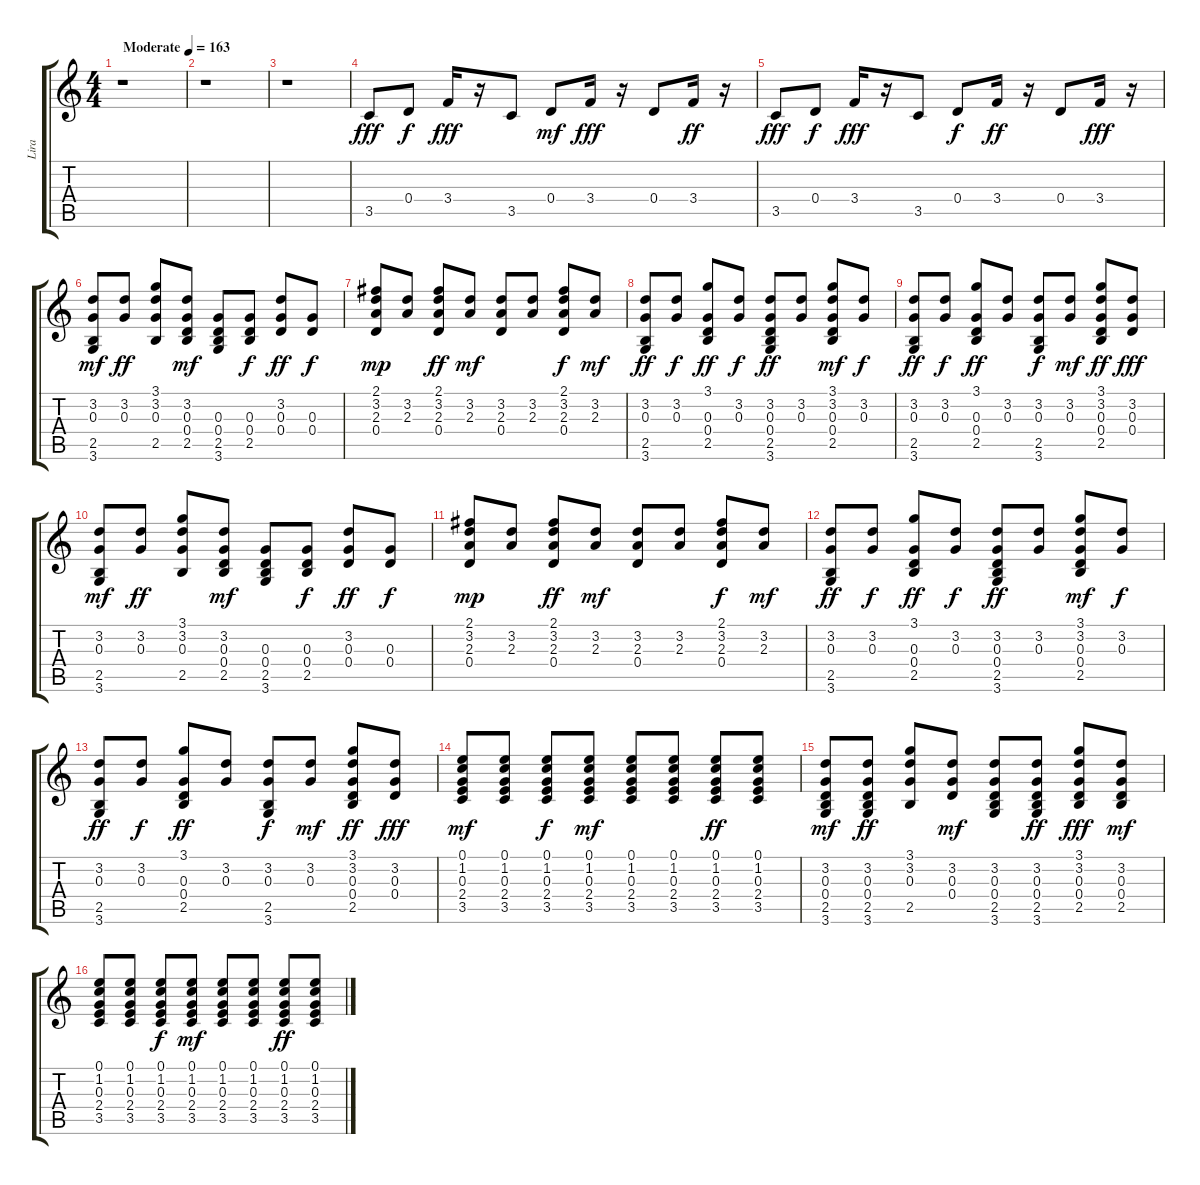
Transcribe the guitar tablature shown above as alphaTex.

\track ("Lira" "Lira") {instrument acousticguitarsteel}
\staff {score tabs}
\tuning (E4 B3 G3 D3 A2 E2) {hide}
\ts (4 4)
\tempo (163 "Moderate")
\clef g2
\ks c
r.1{dy fff instrument acousticguitarsteel} |
r.1 |
r.1 |
3.5.8{volume 10 instrument acousticguitarsteel} 0.4.8{dy f} 3.4.16{dy fff} r.16 3.5.8 0.4.8{dy mf} 3.4.16{dy fff} r.16 0.4.8 3.4.16{dy ff} r.16 |
3.5.8{dy fff} 0.4.8{dy f} 3.4.16{dy fff} r.16 3.5.8 0.4.8{dy f} 3.4.16{dy ff} r.16 0.4.8 3.4.16{dy fff} r.16 |
(3.2 0.3 2.5 3.6).8{dy mf} (3.2 0.3).8{dy ff} (3.1 3.2 0.3 2.5).8 (3.2 0.3 0.4 2.5).8{dy mf} (0.3 0.4 2.5 3.6).8 (0.3 0.4 2.5).8{dy f} (3.2 0.3 0.4).8{dy ff} (0.3 0.4).8{dy f} |
(2.1 3.2 2.3 0.4).8{dy mp} (3.2 2.3).8 (2.1 3.2 2.3 0.4).8{dy ff} (3.2 2.3).8{dy mf} (3.2 2.3 0.4).8 (3.2 2.3).8 (2.1 3.2 2.3 0.4).8{dy f} (3.2 2.3).8{dy mf} |
(3.2 0.3 2.5 3.6).8{dy ff} (3.2 0.3).8{dy f} (3.1 0.3 0.4 2.5).8{dy ff} (3.2 0.3).8{dy f} (3.2 0.3 0.4 2.5 3.6).8{dy ff} (3.2 0.3).8 (3.1 3.2 0.3 0.4 2.5).8{dy mf} (3.2 0.3).8{dy f} |
(3.2 0.3 2.5 3.6).8{dy ff} (3.2 0.3).8{dy f} (3.1 0.3 0.4 2.5).8{dy ff} (3.2 0.3).8 (3.2 0.3 2.5 3.6).8{dy f} (3.2 0.3).8{dy mf} (3.1 3.2 0.3 0.4 2.5).8{dy ff} (3.2 0.3 0.4).8{dy fff} |
(3.2 0.3 2.5 3.6).8{dy mf} (3.2 0.3).8{dy ff} (3.1 3.2 0.3 2.5).8 (3.2 0.3 0.4 2.5).8{dy mf} (0.3 0.4 2.5 3.6).8 (0.3 0.4 2.5).8{dy f} (3.2 0.3 0.4).8{dy ff} (0.3 0.4).8{dy f} |
(2.1 3.2 2.3 0.4).8{dy mp} (3.2 2.3).8 (2.1 3.2 2.3 0.4).8{dy ff} (3.2 2.3).8{dy mf} (3.2 2.3 0.4).8 (3.2 2.3).8 (2.1 3.2 2.3 0.4).8{dy f} (3.2 2.3).8{dy mf} |
(3.2 0.3 2.5 3.6).8{dy ff} (3.2 0.3).8{dy f} (3.1 0.3 0.4 2.5).8{dy ff} (3.2 0.3).8{dy f} (3.2 0.3 0.4 2.5 3.6).8{dy ff} (3.2 0.3).8 (3.1 3.2 0.3 0.4 2.5).8{dy mf} (3.2 0.3).8{dy f} |
(3.2 0.3 2.5 3.6).8{dy ff} (3.2 0.3).8{dy f} (3.1 0.3 0.4 2.5).8{dy ff} (3.2 0.3).8 (3.2 0.3 2.5 3.6).8{dy f} (3.2 0.3).8{dy mf} (3.1 3.2 0.3 0.4 2.5).8{dy ff} (3.2 0.3 0.4).8{dy fff} |
(0.1 1.2 0.3 2.4 3.5).8{dy mf} (0.1 1.2 0.3 2.4 3.5).8 (0.1 1.2 0.3 2.4 3.5).8{dy f} (0.1 1.2 0.3 2.4 3.5).8{dy mf} (0.1 1.2 0.3 2.4 3.5).8 (0.1 1.2 0.3 2.4 3.5).8 (0.1 1.2 0.3 2.4 3.5).8{dy ff} (0.1 1.2 0.3 2.4 3.5).8 |
(3.2 0.3 0.4 2.5 3.6).8{dy mf} (3.2 0.3 0.4 2.5 3.6).8{dy ff} (3.1 3.2 0.3 2.5).8 (3.2 0.3 0.4).8{dy mf} (3.2 0.3 0.4 2.5 3.6).8 (3.2 0.3 0.4 2.5 3.6).8{dy ff} (3.1 3.2 0.3 0.4 2.5).8{dy fff} (3.2 0.3 0.4 2.5).8{dy mf} |
(0.1 1.2 0.3 2.4 3.5).8 (0.1 1.2 0.3 2.4 3.5).8 (0.1 1.2 0.3 2.4 3.5).8{dy f} (0.1 1.2 0.3 2.4 3.5).8{dy mf} (0.1 1.2 0.3 2.4 3.5).8 (0.1 1.2 0.3 2.4 3.5).8 (0.1 1.2 0.3 2.4 3.5).8{dy ff} (0.1 1.2 0.3 2.4 3.5).8
